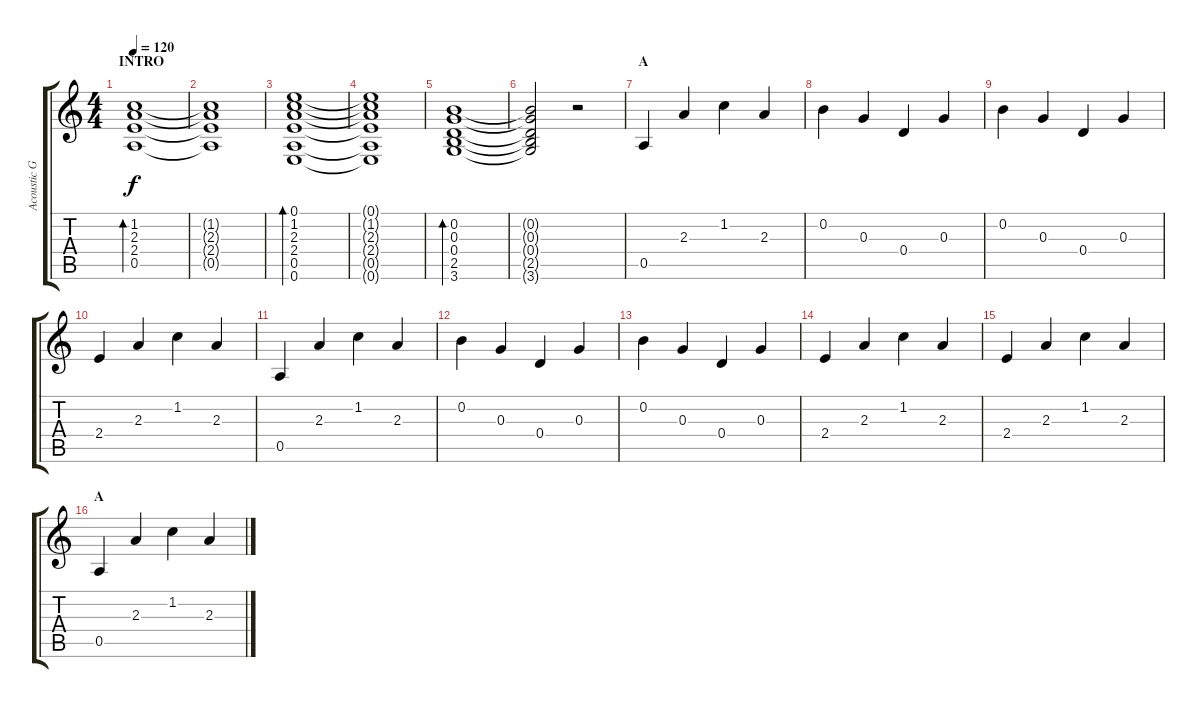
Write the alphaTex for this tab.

\track ("Acoustic Guitar" "Acoustic G") {instrument acousticguitarnylon}
\staff {score tabs}
\tuning (E4 B3 G3 D3 A2 E2) {hide}
\ts (4 4)
\section ("" "INTRO")
\tempo 120
\clef g2
\ks c
(1.2 2.3 2.4 0.5).1{bd 240 dy f instrument acousticguitarnylon} |
(1.2{t} 2.3{t} 2.4{t} 0.5{t}).1 |
(0.1 1.2 2.3 2.4 0.5 0.6).1{bd 240} |
(0.1{t} 1.2{t} 2.3{t} 2.4{t} 0.5{t} 0.6{t}).1 |
(0.2 0.3 0.4 2.5 3.6).1{bd 240} |
(0.2{t} 0.3{t} 0.4{t} 2.5{t} 3.6{t}).2 r.2 |
\section ("" "A")
0.5.4 2.3.4 1.2.4 2.3.4 |
0.2.4 0.3.4 0.4.4 0.3.4 |
0.2.4 0.3.4 0.4.4 0.3.4 |
2.4.4 2.3.4 1.2.4 2.3.4 |
0.5.4 2.3.4 1.2.4 2.3.4 |
0.2.4 0.3.4 0.4.4 0.3.4 |
0.2.4 0.3.4 0.4.4 0.3.4 |
2.4.4 2.3.4 1.2.4 2.3.4 |
2.4.4 2.3.4 1.2.4 2.3.4 |
\section ("" "A")
0.5.4 2.3.4 1.2.4 2.3.4
